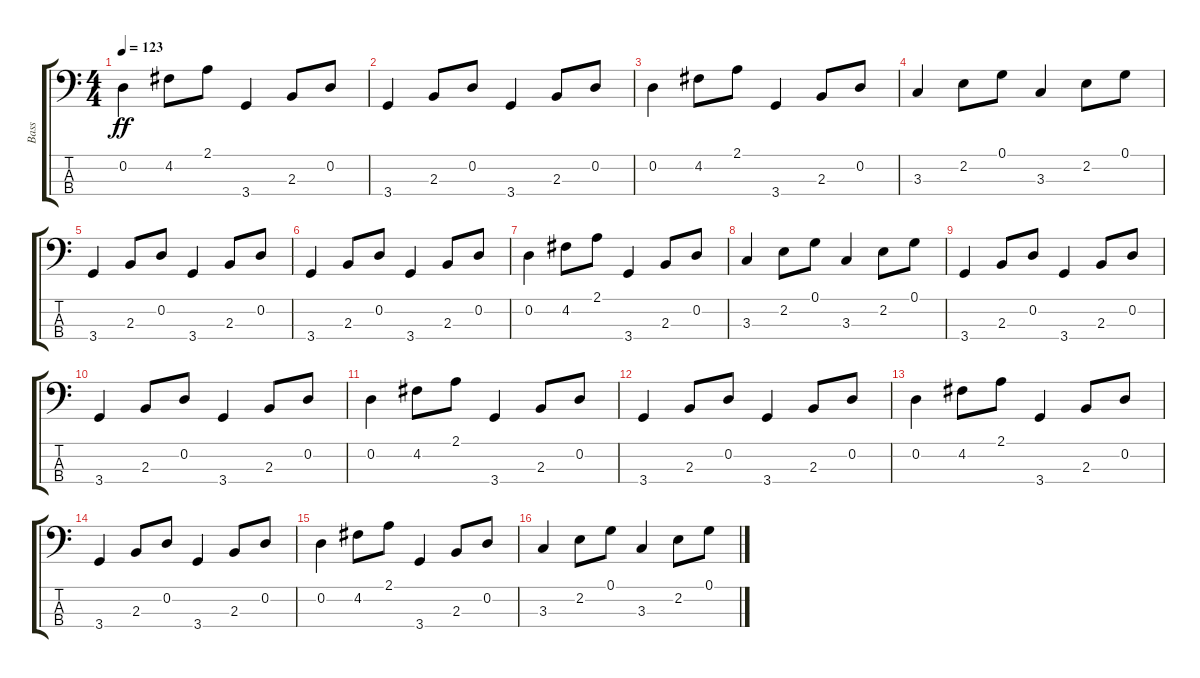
\track ("Bass" "Bass") {instrument electricbassfinger}
\staff {score tabs}
\tuning (G2 D2 A1 E1) {hide}
\ts (4 4)
\tempo 123
\clef f4
\ks c
0.2.4{dy ff} 4.2.8 2.1.8 3.4.4 2.3.8 0.2.8 |
3.4.4 2.3.8 0.2.8 3.4.4 2.3.8 0.2.8 |
0.2.4 4.2.8 2.1.8 3.4.4 2.3.8 0.2.8 |
3.3.4 2.2.8 0.1.8 3.3.4 2.2.8 0.1.8 |
3.4.4 2.3.8 0.2.8 3.4.4 2.3.8 0.2.8 |
3.4.4 2.3.8 0.2.8 3.4.4 2.3.8 0.2.8 |
0.2.4 4.2.8 2.1.8 3.4.4 2.3.8 0.2.8 |
3.3.4 2.2.8 0.1.8 3.3.4 2.2.8 0.1.8 |
3.4.4 2.3.8 0.2.8 3.4.4 2.3.8 0.2.8 |
3.4.4 2.3.8 0.2.8 3.4.4 2.3.8 0.2.8 |
0.2.4 4.2.8 2.1.8 3.4.4 2.3.8 0.2.8 |
3.4.4 2.3.8 0.2.8 3.4.4 2.3.8 0.2.8 |
0.2.4 4.2.8 2.1.8 3.4.4 2.3.8 0.2.8 |
3.4.4 2.3.8 0.2.8 3.4.4 2.3.8 0.2.8 |
0.2.4 4.2.8 2.1.8 3.4.4 2.3.8 0.2.8 |
3.3.4 2.2.8 0.1.8 3.3.4 2.2.8 0.1.8
